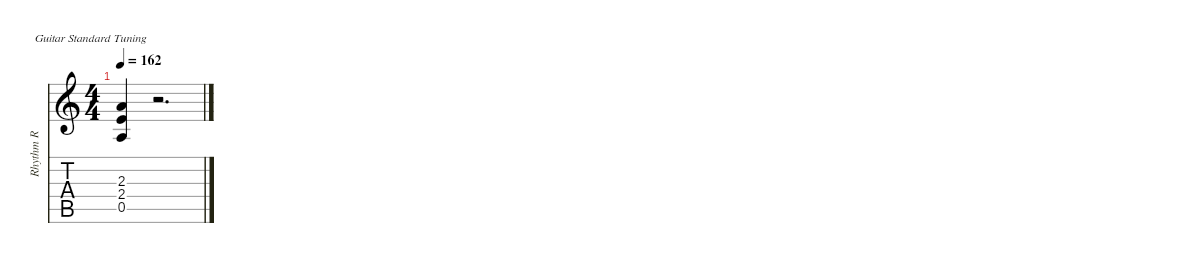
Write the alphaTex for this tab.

\defaultSystemsLayout 4
\hideDynamics
\bracketExtendMode nobrackets
\track ("Rhythm Right - Dave Mustaine" "Rhythm R") {instrument distortionguitar}
\staff {score tabs}
\tuning (E4 B3 G3 D3 A2 E2)
\ts (4 4)
\tempo 162
\clef g2
\ks c
(2.3 2.4 0.5).4{dy mf} r.2{d}
